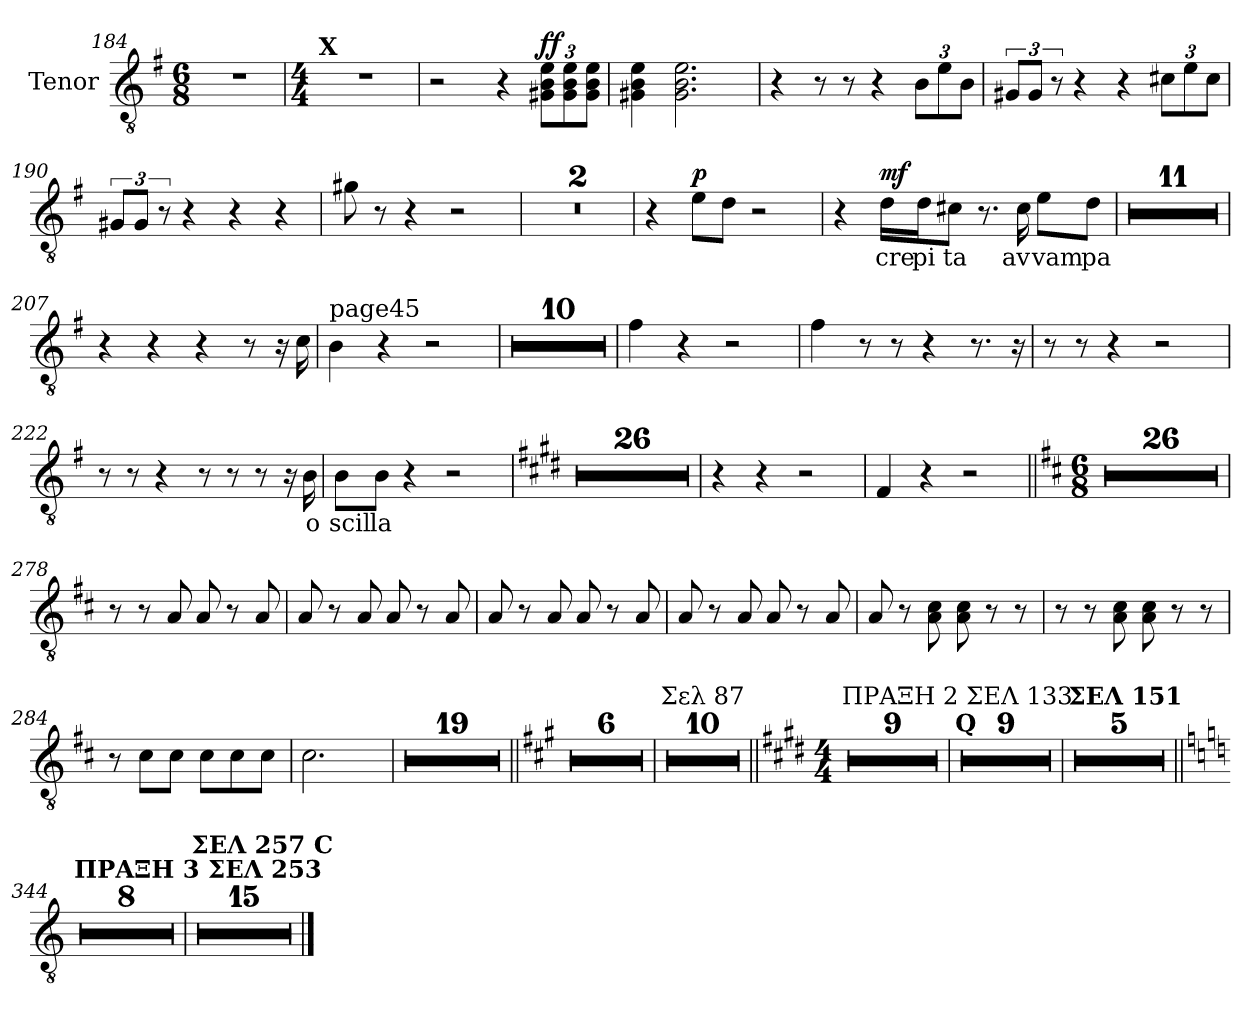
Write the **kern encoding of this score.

**kern	**text	**dynam
*part1	*part1	*part1
*staff1	*staff1	*staff1
*I"Tenor	*	*
*I'Tenor	*	*
*clefGv2	*	*
*k[f#]	*	*
*M6/8	*	*
=184	=184	=184
2.r	.	.
!!LO:LB:g=z
=185	=185	=185
*M4/4	*	*
*MM120	*	*
!LO:TX:a:B:t=X	!	!
1r	.	.
=186	=186	=186
2r	.	.
4r	.	.
*Xbrackettup	*	*
!	!	!LO:DY:b
12G#X\ 12B\ 12e\L	.	ff
12G#\ 12B\ 12e\	.	.
12G#\ 12B\ 12e\J	.	.
!!LO:LB:g=z
=187	=187	=187
4G#X\ 4B\ 4e\	.	.
2.G#\ 2.B\ 2.e\	.	.
=188	=188	=188
4r	.	.
8r	.	.
8r	.	.
4r	.	.
12B\L	.	.
12e\	.	.
12B\J	.	.
!!LO:PB:g=z
=189	=189	=189
*brackettup	*	*
12G#X/L	.	.
12G#/J	.	.
12r	.	.
4r	.	.
4r	.	.
*Xbrackettup	*	*
12c#X\L	.	.
12e\	.	.
12c#\J	.	.
=190	=190	=190
*brackettup	*	*
12G#X/L	.	.
12G#/J	.	.
12r	.	.
4r	.	.
4r	.	.
4r	.	.
!!LO:LB:g=z
=191	=191	=191
8g#X\	.	.
8r	.	.
4r	.	.
2r	.	.
=192	=192	=192
1r	.	.
!!LO:LB:g=z
=193	=193	=193
1r	.	.
=194	=194	=194
4r	.	.
!	!	!LO:DY:b
8e\L	.	p
8d\J	.	.
2r	.	.
!!LO:PB:g=z
=195	=195	=195
4r	.	.
!	!LO:LY:b	!LO:DY:b
16d\LL	cre	mf
!	!LO:LY:b	!
16d\J	pi	.
!	!LO:LY:b	!
8c#X\J	ta	.
8.r	.	.
!	!LO:LY:b	!
16c#\	av	.
!	!LO:LY:b	!
8e\L	vam	.
!	!LO:LY:b	!
8d\J	pa	.
!!LO:LB:g=z
=196	=196	=196
1r	.	.
=197	=197	=197
1r	.	.
!!LO:LB:g=z
=198	=198	=198
1r	.	.
=199	=199	=199
1r	.	.
=200	=200	=200
1r	.	.
!!LO:PB:g=z
=201	=201	=201
1r	.	.
=202	=202	=202
1r	.	.
=203	=203	=203
1r	.	.
=204	=204	=204
1r	.	.
=205	=205	=205
1r	.	.
!!LO:LB:g=z
=206	=206	=206
1r	.	.
=207	=207	=207
4r	.	.
4r	.	.
4r	.	.
8r	.	.
16r	.	.
16c\	.	.
=208	=208	=208
!LO:TX:a:t=page45	!	!
4B\	.	.
4r	.	.
2r	.	.
!!LO:LB:g=z
=209	=209	=209
1r	.	.
=210	=210	=210
1r	.	.
=211	=211	=211
1r	.	.
!!LO:PB:g=z
=212	=212	=212
1r	.	.
=213	=213	=213
1r	.	.
!!LO:LB:g=z
=214	=214	=214
1r	.	.
=215	=215	=215
1r	.	.
!!LO:LB:g=z
=216	=216	=216
1r	.	.
=217	=217	=217
1r	.	.
=218	=218	=218
1r	.	.
!!LO:PB:g=z
=219	=219	=219
4f#\	.	.
4r	.	.
2r	.	.
=220	=220	=220
4f#\	.	.
8r	.	.
8r	.	.
4r	.	.
8.r	.	.
16r	.	.
=221	=221	=221
8r	.	.
8r	.	.
4r	.	.
2r	.	.
=222	=222	=222
8r	.	.
8r	.	.
4r	.	.
8r	.	.
8r	.	.
8r	.	.
16r	.	.
!	!LO:LY:b	!
16B\	o	.
!!LO:LB:g=z
=223	=223	=223
!	!LO:LY:b	!
8B\L	scil	.
!	!LO:LY:b	!
8B\J	la	.
4r	.	.
2r	.	.
=224	=224	=224
*k[f#c#g#d#]	*	*
1r	.	.
=225	=225	=225
1r	.	.
=226	=226	=226
1r	.	.
!!LO:LB:g=z
=227	=227	=227
1r	.	.
=228	=228	=228
1r	.	.
=229	=229	=229
1r	.	.
=230	=230	=230
1r	.	.
=231	=231	=231
1r	.	.
!!LO:PB:g=z
=232	=232	=232
1r	.	.
=233	=233	=233
1r	.	.
=234	=234	=234
*k[f#]	*	*
1r	.	.
=235	=235	=235
1r	.	.
=236	=236	=236
1r	.	.
=237	=237	=237
1r	.	.
!!LO:LB:g=z
=238	=238	=238
1r	.	.
=239	=239	=239
1r	.	.
=240	=240	=240
1r	.	.
!!LO:LB:g=z
=241	=241	=241
1r	.	.
=242	=242	=242
1r	.	.
=243	=243	=243
1r	.	.
=244	=244	=244
1r	.	.
=245	=245	=245
1r	.	.
!!LO:PB:g=z
=246	=246	=246
1r	.	.
=247	=247	=247
1r	.	.
=248	=248	=248
1r	.	.
=249	=249	=249
1r	.	.
=250	=250	=250
4r	.	.
4r	.	.
2r	.	.
!!LO:LB:g=z
=251	=251	=251
4F#/	.	.
4r	.	.
2r	.	.
!!LO:LB:g=z
=252||	=252||	=252||
*k[f#c#]	*	*
*M6/8	*	*
*MM180	*	*
2.r	.	.
=253	=253	=253
2.r	.	.
=254	=254	=254
2.r	.	.
=255	=255	=255
2.r	.	.
=256	=256	=256
2.r	.	.
!!LO:PB:g=z
=257	=257	=257
2.r	.	.
=258	=258	=258
2.r	.	.
=259	=259	=259
2.r	.	.
=260	=260	=260
2.r	.	.
=261	=261	=261
2.r	.	.
=262	=262	=262
2.r	.	.
=263	=263	=263
2.r	.	.
!!LO:LB:g=z
=264	=264	=264
2.r	.	.
=265	=265	=265
2.r	.	.
=266	=266	=266
2.r	.	.
=267	=267	=267
2.r	.	.
=268	=268	=268
2.r	.	.
=269	=269	=269
2.r	.	.
!!LO:LB:g=z
=270	=270	=270
2.r	.	.
=271	=271	=271
2.r	.	.
=272	=272	=272
2.r	.	.
=273	=273	=273
2.r	.	.
=274	=274	=274
2.r	.	.
=275	=275	=275
2.r	.	.
=276	=276	=276
2.r	.	.
!!LO:PB:g=z
=277	=277	=277
2.r	.	.
=278	=278	=278
8r	.	.
8r	.	.
8A/	.	.
8A/	.	.
8r	.	.
8A/	.	.
=279	=279	=279
8A/	.	.
8r	.	.
8A/	.	.
8A/	.	.
8r	.	.
8A/	.	.
=280	=280	=280
8A/	.	.
8r	.	.
8A/	.	.
8A/	.	.
8r	.	.
8A/	.	.
!!LO:LB:g=z
=281	=281	=281
8A/	.	.
8r	.	.
8A/	.	.
8A/	.	.
8r	.	.
8A/	.	.
=282	=282	=282
8A/	.	.
8r	.	.
8A\ 8c#\	.	.
8A\ 8c#\	.	.
8r	.	.
8r	.	.
=283	=283	=283
8r	.	.
8r	.	.
8A\ 8c#\	.	.
8A\ 8c#\	.	.
8r	.	.
8r	.	.
=284	=284	=284
8r	.	.
8c#\L	.	.
8c#\J	.	.
8c#\L	.	.
8c#\	.	.
8c#\J	.	.
=285	=285	=285
2.c#\	.	.
=286	=286	=286
2.r	.	.
!!LO:LB:g=z
=287	=287	=287
2.r	.	.
=288	=288	=288
2.r	.	.
=289	=289	=289
2.r	.	.
=290	=290	=290
2.r	.	.
=291	=291	=291
2.r	.	.
=292	=292	=292
2.r	.	.
!!LO:PB:g=z
=293	=293	=293
2.r	.	.
=294	=294	=294
2.r	.	.
=295	=295	=295
2.r	.	.
=296	=296	=296
2.r	.	.
=297	=297	=297
2.r	.	.
=298	=298	=298
2.r	.	.
!!LO:LB:g=z
=299	=299	=299
2.r	.	.
=300	=300	=300
2.r	.	.
=301	=301	=301
2.r	.	.
=302	=302	=302
2.r	.	.
=303	=303	=303
2.r	.	.
=304	=304	=304
2.r	.	.
!!LO:PB:g=z
=305||	=305||	=305||
*k[f#c#g#]	*	*
2.r	.	.
=306	=306	=306
2.r	.	.
=307	=307	=307
2.r	.	.
=308	=308	=308
2.r	.	.
=309	=309	=309
2.r	.	.
=310	=310	=310
2.r	.	.
=311	=311	=311
!LO:TX:a:t=Σελ 87	!	!
2.r	.	.
!!LO:LB:g=z
=312	=312	=312
2.r	.	.
=313	=313	=313
2.r	.	.
=314	=314	=314
2.r	.	.
=315	=315	=315
2.r	.	.
=316	=316	=316
2.r	.	.
=317	=317	=317
2.r	.	.
!!LO:LB:g=z
=318	=318	=318
2.r	.	.
=319	=319	=319
2.r	.	.
=320	=320	=320
2.r	.	.
!!LO:PB:g=z
=321||	=321||	=321||
*k[f#c#g#d#]	*	*
*M4/4	*	*
!LO:TX:a:t=ΠΡΑΞΗ 2 ΣΕΛ 133	!	!
1r	.	.
=322	=322	=322
1r	.	.
=323	=323	=323
1r	.	.
=324	=324	=324
1r	.	.
=325	=325	=325
1r	.	.
!!LO:LB:g=z
=326	=326	=326
1r	.	.
=327	=327	=327
1r	.	.
=328	=328	=328
1r	.	.
=329	=329	=329
1r	.	.
!!LO:PB:g=z
=330	=330	=330
!LO:TX:a:B:t=Q	!	!
1r	.	.
=331	=331	=331
1r	.	.
=332	=332	=332
1r	.	.
=333	=333	=333
1r	.	.
=334	=334	=334
1r	.	.
!!LO:LB:g=z
=335	=335	=335
1r	.	.
=336	=336	=336
1r	.	.
=337	=337	=337
1r	.	.
=338	=338	=338
1r	.	.
!!LO:PB:g=z
=339	=339	=339
!LO:TX:a:B:t=ΣΕΛ 151	!	!
1r	.	.
!!LO:LB:g=z
=340	=340	=340
1r	.	.
=341	=341	=341
1r	.	.
=342	=342	=342
1r	.	.
=343	=343	=343
1r	.	.
!!LO:LB:g=z
=344||	=344||	=344||
*k[]	*	*
*MM148	*	*
!LO:TX:a:B:t=ΠΡΑΞΗ 3 ΣΕΛ 253	!	!
1r	.	.
=345	=345	=345
1r	.	.
=346	=346	=346
1r	.	.
=347	=347	=347
1r	.	.
!!LO:PB:g=z
=348	=348	=348
1r	.	.
=349	=349	=349
1r	.	.
=350	=350	=350
1r	.	.
=351	=351	=351
1r	.	.
!!LO:LB:g=z
=352	=352	=352
!LO:TX:a:B:t=ΣΕΛ 257 C	!	!
1r	.	.
=353	=353	=353
1r	.	.
=354	=354	=354
1r	.	.
=355	=355	=355
1r	.	.
=356	=356	=356
1r	.	.
!!LO:LB:g=z
=357	=357	=357
1r	.	.
=358	=358	=358
1r	.	.
=359	=359	=359
1r	.	.
=360	=360	=360
1r	.	.
!!LO:PB:g=z
=361	=361	=361
1r	.	.
=362	=362	=362
1r	.	.
=363	=363	=363
1r	.	.
=364	=364	=364
1r	.	.
=365	=365	=365
1r	.	.
=366	=366	=366
1r	.	.
==	==	==
*-	*-	*-
